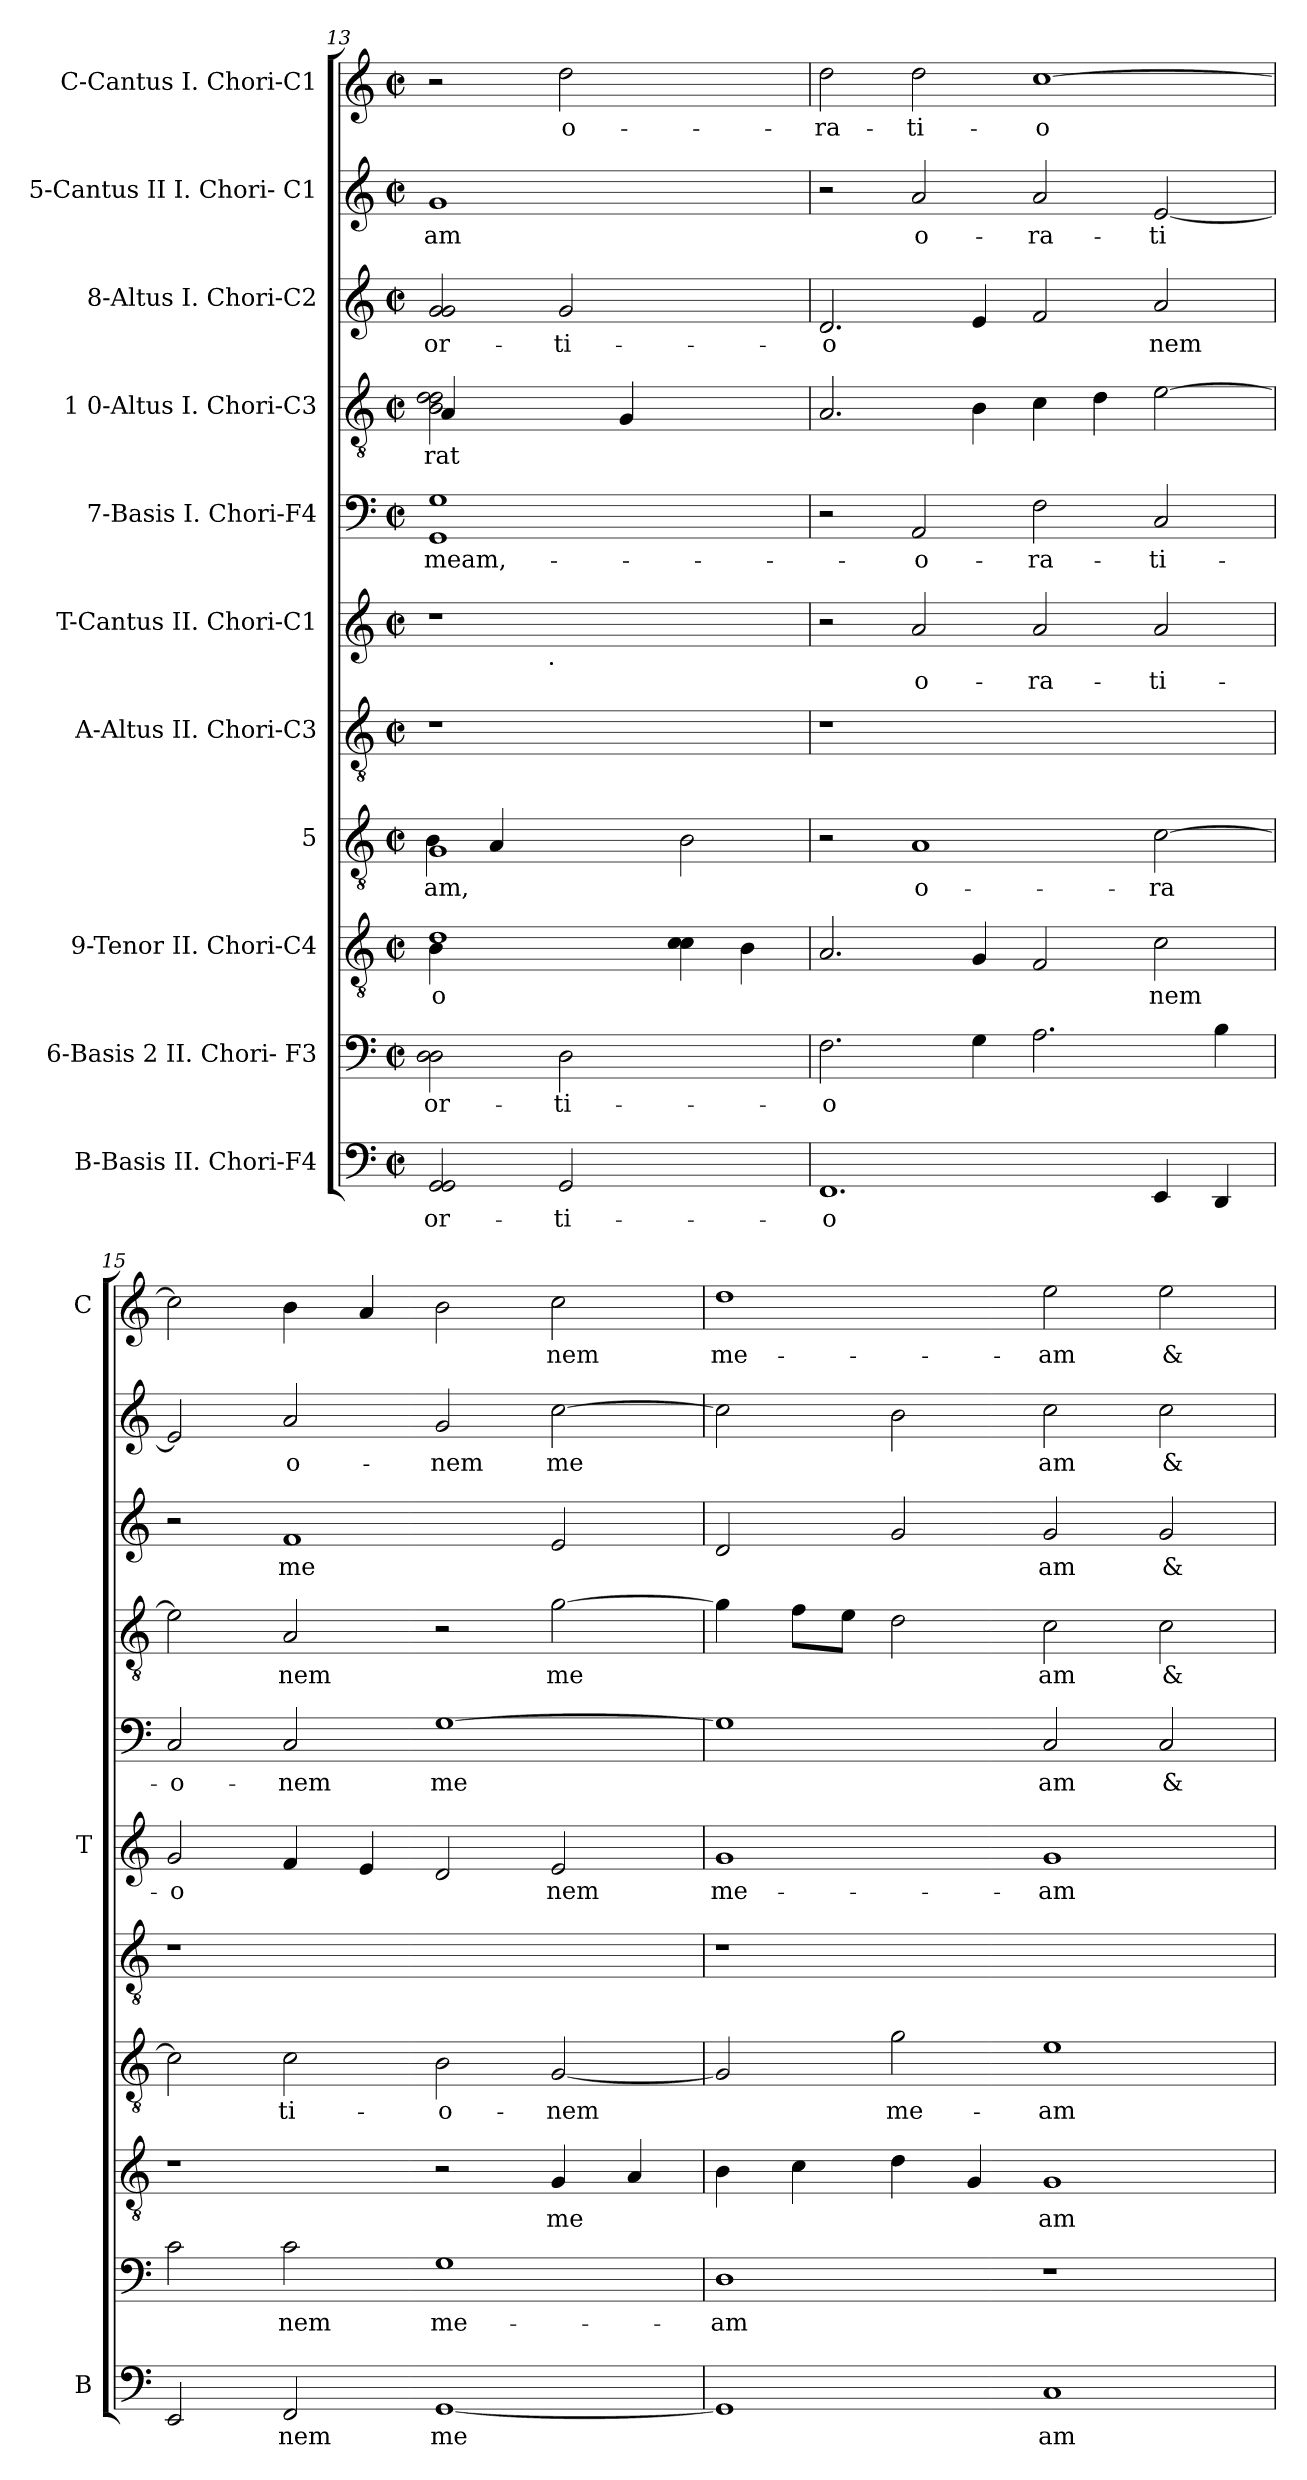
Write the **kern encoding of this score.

**kern	**text	**kern	**text	**kern	**text	**kern	**text	**kern	**kern	**text	**kern	**text	**kern	**text	**kern	**text	**kern	**text	**kern	**text
*part11	*part11	*part10	*part10	*part9	*part9	*part8	*part8	*part7	*part6	*part6	*part5	*part5	*part4	*part4	*part3	*part3	*part2	*part2	*part1	*part1
*staff11	*staff11	*staff10	*staff10	*staff9	*staff9	*staff8	*staff8	*staff7	*staff6	*staff6	*staff5	*staff5	*staff4	*staff4	*staff3	*staff3	*staff2	*staff2	*staff1	*staff1
*I"B-Basis  II. Chori-F4	*	*I"6-Basis 2  II. Chori- F3	*	*I"9-Tenor  II. Chori-C4	*	*I"5	*	*I"A-Altus  II. Chori-C3	*I"T-Cantus  II. Chori-C1	*	*I"7-Basis  I. Chori-F4	*	*I"1 0-Altus  I. Chori-C3	*	*I"8-Altus  I. Chori-C2	*	*I"5-Cantus II  I. Chori- C1	*	*I"C-Cantus  I. Chori-C1	*
*I'B	*	*	*	*	*	*	*	*	*I'T	*	*	*	*	*	*	*	*	*	*I'C	*
!!LO:PB:g=z
*clefF4	*	*clefF4	*	*clefGv2	*	*clefGv2	*	*clefGv2	*clefG2	*	*clefF4	*	*clefGv2	*	*clefG2	*	*clefG2	*	*clefG2	*
*k[]	*	*k[]	*	*k[]	*	*k[]	*	*k[]	*k[]	*	*k[]	*	*k[]	*	*k[]	*	*k[]	*	*k[]	*
*C:	*	*C:	*	*C:	*	*C:	*	*C:	*C:	*	*C:	*	*C:	*	*C:	*	*C:	*	*C:	*
*M2/2	*	*M2/2	*	*M2/2	*	*M2/2	*	*M2/2	*M2/2	*	*M2/2	*	*M2/2	*	*M2/2	*	*M2/2	*	*M2/2	*
*met(c|)	*	*met(c|)	*	*met(c|)	*	*met(c|)	*	*met(c|)	*met(c|)	*	*met(c|)	*	*met(c|)	*	*met(c|)	*	*met(c|)	*	*met(c|)	*
=13	=13	=13	=13	=13	=13	=13	=13	=13	=13	=13	=13	=13	=13	=13	=13	=13	=13	=13	=13	=13
!	!LO:LY:b:cj	!	!LO:LY:b:cj	!	!LO:LY:b:cj	!	!LO:LY:b:rj	!	!	!	!	!LO:LY:b:cj	!	!LO:LY:b:cj	!	!LO:LY:b:cj	!	!LO:LY:b:cj	!	!
*	*	*	*	*^	*	*^	*	*	*^	*	*	*	*^	*	*	*	*	*	*	*
2GG/ 2GG/	or-	2D\ 2D\	or-	1d	4B\	-o-	1G	4B\	-am,	1r	1r	4ryy	.	1G 1GG	meam,-	2d\ 2d\ 2B\	4A/	-rat-	2g/ 2g/	or-	1g	-am	2r	.
!	!	!	!	!	!	!	!	!	!LO:LY:b:rj	!	!	!	!	!	!	!	!	!	!	!	!	!	!	!
.	.	.	.	.	1ryy	.	.	4A/	.	.	.	8...ryy	.	.	.	.	2ryy	.	.	.	.	.	.	.
!	!	!	!	!	!	!	!	!	!	!	!	!LO:TX:b:t=.	!	!	!	!	!	!	!	!	!	!	!	!
.	.	.	.	.	.	.	.	.	.	.	.	1ryy	.	.	.	.	.	.	.	.	.	.	.	.
!	!LO:LY:b:cj	!	!LO:LY:b:cj	!	!	!	!	!	!	!	!	!	!	!	!	!	!	!	!	!LO:LY:b:cj	!	!	!	!LO:LY:b:cj
2GG/	-ti-	2D\	-ti-	.	.	.	.	1ryy	.	.	.	.	.	.	.	4ryy	.	.	2g/	-ti-	.	.	2dd\	o-
!	!	!	!	!	!	!	!	!	!	!	!	!	!	!	!	!	!	!LO:LY:b:cj	!	!	!	!	!	!
.	.	.	.	.	.	.	.	.	.	.	.	.	.	.	.	4G/	2.ryy	--	.	.	.	.	.	.
!	!	!	!	!	!	!LO:LY:b:cj	!	!	!	!	!	!	!	!	!	!	!	!	!	!	!	!	!	!
2ryy	.	2ryy	.	4c\ 4c\	.	--	2B\	.	.	2ryy	2ryy	.	.	2ryy	.	2ryy	.	.	2ryy	.	2ryy	.	2ryy	.
!	!	!	!	!	!	!LO:LY:b:cj	!	!	!	!	!	!	!	!	!	!	!	!	!	!	!	!	!	!
.	.	.	.	4B\	4ryy	--	.	.	.	.	.	.	.	.	.	.	.	.	.	.	.	.	.	.
.	.	.	.	.	.	.	.	.	.	.	.	64ryy	.	.	.	.	.	.	.	.	.	.	.	.
=14	=14	=14	=14	=14	=14	=14	=14	=14	=14	=14	=14	=14	=14	=14	=14	=14	=14	=14	=14	=14	=14	=14	=14	=14
!	!LO:LY:b:cj	!	!LO:LY:b:cj	!	!	!LO:LY:b:cj	!	!	!	!	!	!	!	!	!	!	!	!LO:LY:b:cj	!	!LO:LY:b:cj	!	!	!	!LO:LY:b:cj
*	*	*	*	*v	*v	*	*	*	*	*	*v	*v	*	*	*	*v	*v	*	*	*	*	*	*	*
*	*	*	*	*	*	*v	*v	*	*	*	*	*	*	*	*	*	*	*	*	*	*
1.FF	-o-	2.F\	-o-	2.A/	--	2r	.	1r	2r	.	2r	.	2.A/	--	2.d/	-o-	2r	.	2dd\	-ra-
!	!	!	!	!	!	!	!LO:LY:b:rj	!	!	!LO:LY:b:cj	!	!LO:LY:b:cj	!	!	!	!	!	!LO:LY:b:cj	!	!LO:LY:b:cj
.	.	.	.	.	.	1A	o-	.	2a/	o-	2AA/	-o-	.	.	.	.	2a/	o-	2dd\	-ti-
!	!	!	!LO:LY:b:cj	!	!LO:LY:b:cj	!	!	!	!	!	!	!	!	!LO:LY:b:cj	!	!LO:LY:b:cj	!	!	!	!
.	.	4G\	--	4G/	--	.	.	.	.	.	.	.	4B\	--	4e/	--	.	.	.	.
!	!	!	!LO:LY:b:cj	!	!LO:LY:b:cj	!	!	!	!	!LO:LY:b:cj	!	!LO:LY:b:cj	!	!LO:LY:b:cj	!	!LO:LY:b:cj	!	!LO:LY:b:cj	!	!LO:LY:b:cj
.	.	2.A\	--	2F/	--	.	.	1ryy	2a/	-ra-	2F\	-ra-	4c\	--	2f/	--	2a/	-ra-	[>1cc	-o-
!	!	!	!	!	!	!	!	!	!	!	!	!	!	!LO:LY:b:cj	!	!	!	!	!	!
.	.	.	.	.	.	.	.	.	.	.	.	.	4d\	--	.	.	.	.	.	.
!	!LO:LY:b:cj	!	!	!	!LO:LY:b:cj	!	!LO:LY:b:rj	!	!	!LO:LY:b:cj	!	!LO:LY:b:cj	!	!LO:LY:b:cj	!	!LO:LY:b:cj	!	!LO:LY:b:cj	!	!
4EE/	--	.	.	2c\	-nem	[>2c\	-ra-	.	2a/	-ti-	2C/	-ti-	[>2e\	--	2a/	-nem	[<2e/	-ti-	.	.
!	!LO:LY:b:cj	!	!LO:LY:b:cj	!	!	!	!	!	!	!	!	!	!	!	!	!	!	!	!	!
4DD/	--	4B\	--	.	.	.	.	.	.	.	.	.	.	.	.	.	.	.	.	.
=15	=15	=15	=15	=15	=15	=15	=15	=15	=15	=15	=15	=15	=15	=15	=15	=15	=15	=15	=15	=15
!	!LO:LY:b:cj	!	!LO:LY:b:cj	!	!	!	!LO:LY:b:rj	!	!	!LO:LY:b:cj	!	!LO:LY:b:cj	!	!LO:LY:b:cj	!	!	!	!LO:LY:b:cj	!	!LO:LY:b:cj
2EE/	--	2c\	--	1r	.	2c\]	--	1r	2g/	-o-	2C/	-o-	2e\]	--	2r	.	2e/]	--	2cc\]	--
!	!LO:LY:b:cj	!	!LO:LY:b:cj	!	!	!	!LO:LY:b:rj	!	!	!LO:LY:b:cj	!	!LO:LY:b:cj	!	!LO:LY:b:cj	!	!LO:LY:b:cj	!	!LO:LY:b:cj	!	!LO:LY:b:cj
2FF/	-nem	2c\	-nem	.	.	2c\	-ti-	.	4f/	--	2C/	-nem	2A/	-nem	1f	me-	2a/	-o-	4b\	--
!	!	!	!	!	!	!	!	!	!	!LO:LY:b:cj	!	!	!	!	!	!	!	!	!	!LO:LY:b:cj
.	.	.	.	.	.	.	.	.	4e/	--	.	.	.	.	.	.	.	.	4a/	--
!	!LO:LY:b:cj	!	!LO:LY:b:cj	!	!	!	!LO:LY:b:rj	!	!	!LO:LY:b:cj	!	!LO:LY:b:cj	!	!	!	!	!	!LO:LY:b:cj	!	!LO:LY:b:cj
[<1GG	me-	1G	me-	2r	.	2B\	-o-	1ryy	2d/	--	[>1G	me-	2r	.	.	.	2g/	-nem	2b\	--
!	!	!	!	!	!LO:LY:b:cj	!	!LO:LY:b:rj	!	!	!LO:LY:b:cj	!	!	!	!LO:LY:b:cj	!	!LO:LY:b:cj	!	!LO:LY:b:cj	!	!LO:LY:b:cj
.	.	.	.	4G/	me-	[<2G/	-nem	.	2e/	-nem	.	.	[>2g\	me-	2e/	--	[>2cc\	me-	2cc\	-nem
!	!	!	!	!	!LO:LY:b:cj	!	!	!	!	!	!	!	!	!	!	!	!	!	!	!
.	.	.	.	4A/	--	.	.	.	.	.	.	.	.	.	.	.	.	.	.	.
=16	=16	=16	=16	=16	=16	=16	=16	=16	=16	=16	=16	=16	=16	=16	=16	=16	=16	=16	=16	=16
!	!LO:LY:b:cj	!	!LO:LY:b:cj	!	!LO:LY:b:cj	!	!LO:LY:b:rj	!	!	!LO:LY:b:cj	!	!LO:LY:b:cj	!	!LO:LY:b:cj	!	!LO:LY:b:cj	!	!LO:LY:b:cj	!	!LO:LY:b:cj
1GG]	--	1D	-am	4B\	--	2G/]	.	1r	1g	me-	1G]	--	4g\]	--	2d/	--	2cc\]	--	1dd	me-
!	!	!	!	!	!LO:LY:b:cj	!	!	!	!	!	!	!	!	!LO:LY:b:cj	!	!	!	!	!	!
.	.	.	.	4c\	--	.	.	.	.	.	.	.	8f\L	--	.	.	.	.	.	.
!	!	!	!	!	!	!	!	!	!	!	!	!	!	!LO:LY:b:cj	!	!	!	!	!	!
.	.	.	.	.	.	.	.	.	.	.	.	.	8e\J	--	.	.	.	.	.	.
!	!	!	!	!	!LO:LY:b:cj	!	!LO:LY:b:rj	!	!	!	!	!	!	!LO:LY:b:cj	!	!LO:LY:b:cj	!	!LO:LY:b:cj	!	!
.	.	.	.	4d\	--	2g\	me-	.	.	.	.	.	2d\	--	2g/	--	2b\	--	.	.
!	!	!	!	!	!LO:LY:b:cj	!	!	!	!	!	!	!	!	!	!	!	!	!	!	!
.	.	.	.	4G/	--	.	.	.	.	.	.	.	.	.	.	.	.	.	.	.
!	!LO:LY:b:cj	!	!	!	!LO:LY:b:cj	!	!LO:LY:b:rj	!	!	!LO:LY:b:cj	!	!LO:LY:b:cj	!	!LO:LY:b:cj	!	!LO:LY:b:cj	!	!LO:LY:b:cj	!	!LO:LY:b:cj
1C	-am	1r	.	1G	-am	1e	-am	1ryy	1g	-am	2C/	-am	2c\	-am	2g/	-am	2cc\	-am	2ee\	-am
!	!	!	!	!	!	!	!	!	!	!	!	!LO:LY:b:cj	!	!LO:LY:b:cj	!	!LO:LY:b:cj	!	!LO:LY:b:cj	!	!LO:LY:b:cj
.	.	.	.	.	.	.	.	.	.	.	2C/	&	2c\	&	2g/	&	2cc\	&	2ee\	&
=	=	=	=	=	=	=	=	=	=	=	=	=	=	=	=	=	=	=	=	=
*-	*-	*-	*-	*-	*-	*-	*-	*-	*-	*-	*-	*-	*-	*-	*-	*-	*-	*-	*-	*-
